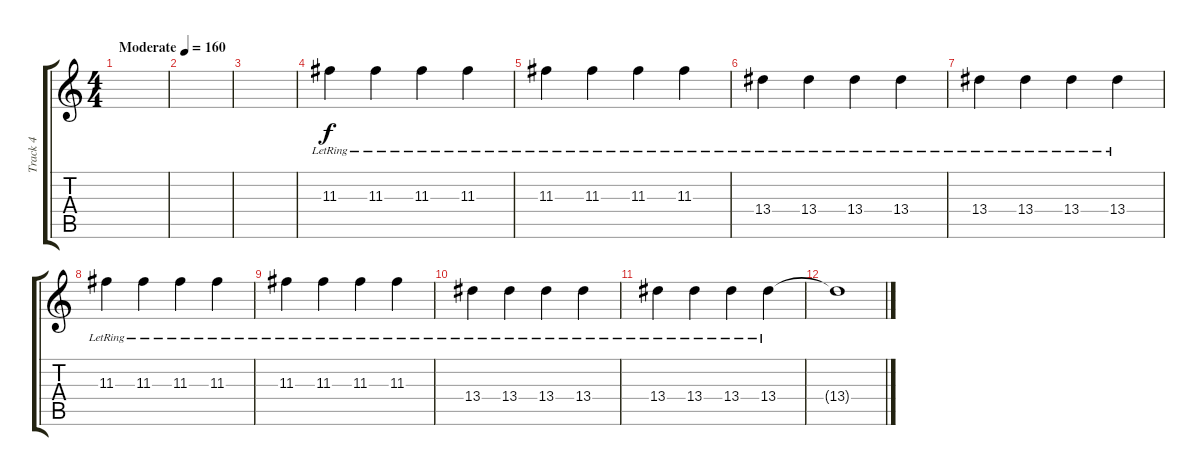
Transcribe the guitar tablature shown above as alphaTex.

\track ("Track 4" "Track 4") {instrument acousticguitarsteel}
\staff {score tabs}
\tuning (E4 B3 G3 D3 A2 E2) {hide}
\ts (4 4)
\tempo (160 "Moderate")
\clef g2
\ks c
|
|
|
11.3{lr}.4 11.3{lr}.4 11.3{lr}.4 11.3{lr}.4 |
11.3{lr}.4 11.3{lr}.4 11.3{lr}.4 11.3{lr}.4 |
13.4{lr}.4 13.4{lr}.4 13.4{lr}.4 13.4{lr}.4 |
13.4{lr}.4 13.4{lr}.4 13.4{lr}.4 13.4{lr}.4 |
11.3{lr}.4 11.3{lr}.4 11.3{lr}.4 11.3{lr}.4 |
11.3{lr}.4 11.3{lr}.4 11.3{lr}.4 11.3{lr}.4 |
13.4{lr}.4 13.4{lr}.4 13.4{lr}.4 13.4{lr}.4 |
13.4{lr}.4 13.4{lr}.4 13.4{lr}.4 13.4{lr}.4 |
13.4{t}.1{dy f}
